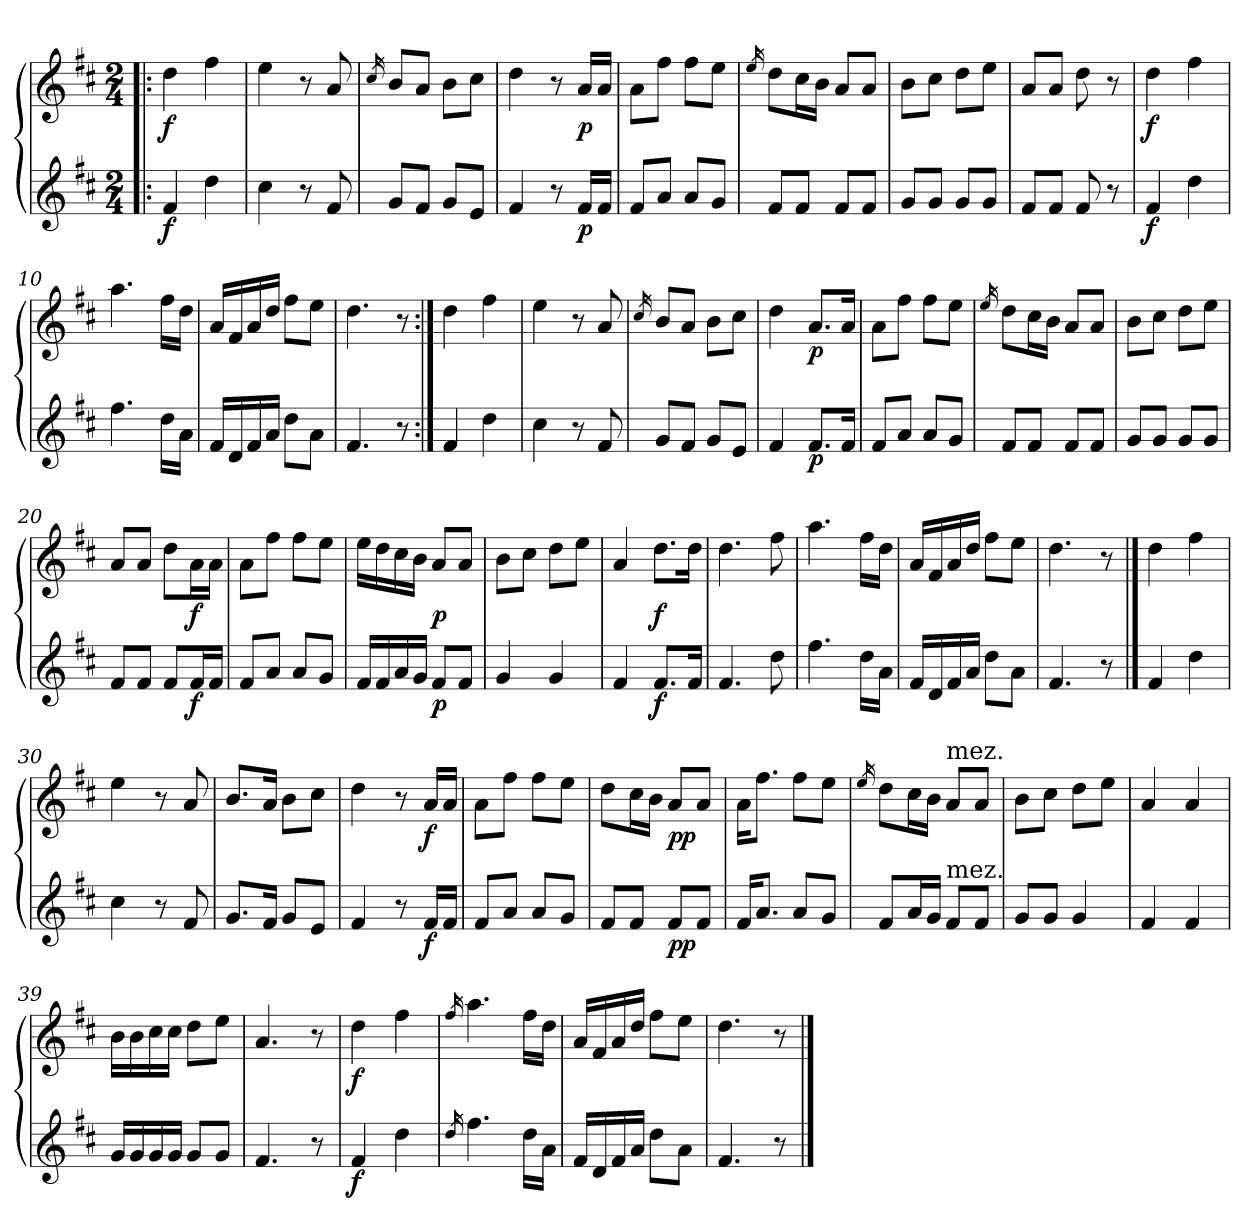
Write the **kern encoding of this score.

**kern	**dynam	**kern	**dynam
*part2	*part2	*part1	*part1
*staff2	*staff2	*staff1	*staff1
*clefG2	*	*clefG2	*
*k[f#c#]	*	*k[f#c#]	*
*D:	*	*D:	*
*M2/4	*	*M2/4	*
=1!|:	=1!|:	=1!|:	=1!|:
!	!LO:DY:b	!	!LO:DY:b
4f#/	f	4dd\	f
4dd\	.	4ff#\	.
=2	=2	=2	=2
4cc#\	.	4ee\	.
8r	.	8r	.
8f#/	.	8a/	.
=3	=3	=3	=3
.	.	16qcc#/	.
8g/L	.	8b/L	.
8f#/J	.	8a/J	.
8g/L	.	8b\L	.
8e/J	.	8cc#\J	.
=4	=4	=4	=4
4f#/	.	4dd\	.
8r	.	8r	.
!	!LO:DY:b	!	!LO:DY:b
16f#/LL	p	16a/LL	p
16f#/JJ	.	16a/JJ	.
=5	=5	=5	=5
8f#/L	.	8a\L	.
8a/J	.	8ff#\J	.
8a/L	.	8ff#\L	.
8g/J	.	8ee\J	.
=6	=6	=6	=6
.	.	16qee/	.
8f#/L	.	8dd\L	.
8f#/J	.	16cc#\L	.
.	.	16b\JJ	.
8f#/L	.	8a/L	.
8f#/J	.	8a/J	.
=7	=7	=7	=7
8g/L	.	8b\L	.
8g/J	.	8cc#\J	.
8g/L	.	8dd\L	.
8g/J	.	8ee\J	.
=8	=8	=8	=8
8f#/L	.	8a/L	.
8f#/J	.	8a/J	.
8f#/	.	8dd\	.
8r	.	8r	.
=9	=9	=9	=9
!	!LO:DY:b	!	!LO:DY:b
4f#/	f	4dd\	f
4dd\	.	4ff#\	.
=10	=10	=10	=10
4.ff#\	.	4.aa\	.
16dd\LL	.	16ff#\LL	.
16a\JJ	.	16dd\JJ	.
!!LO:LB:g=z
=11	=11	=11	=11
16f#/LL	.	16a/LL	.
16d/	.	16f#/	.
16f#/	.	16a/	.
16a/JJ	.	16dd/JJ	.
8dd\L	.	8ff#\L	.
8a\J	.	8ee\J	.
=12	=12	=12	=12
4.f#/	.	4.dd\	.
8r	.	8r	.
=13:|!	=13:|!	=13:|!	=13:|!
4f#/	.	4dd\	.
4dd\	.	4ff#\	.
=14	=14	=14	=14
4cc#\	.	4ee\	.
8r	.	8r	.
8f#/	.	8a/	.
=15	=15	=15	=15
.	.	16qcc#/	.
8g/L	.	8b/L	.
8f#/J	.	8a/J	.
8g/L	.	8b\L	.
8e/J	.	8cc#\J	.
=16	=16	=16	=16
4f#/	.	4dd\	.
!	!LO:DY:b	!	!LO:DY:b
8.f#/L	p	8.a/L	p
16f#/Jk	.	16a/Jk	.
=17	=17	=17	=17
8f#/L	.	8a\L	.
8a/J	.	8ff#\J	.
8a/L	.	8ff#\L	.
8g/J	.	8ee\J	.
=18	=18	=18	=18
.	.	16qee/	.
8f#/L	.	8dd\L	.
8f#/J	.	16cc#\L	.
.	.	16b\JJ	.
8f#/L	.	8a/L	.
8f#/J	.	8a/J	.
=19	=19	=19	=19
8g/L	.	8b\L	.
8g/J	.	8cc#\J	.
8g/L	.	8dd\L	.
8g/J	.	8ee\J	.
=20	=20	=20	=20
8f#/L	.	8a/L	.
8f#/J	.	8a/J	.
8f#/L	.	8dd\L	.
!	!LO:DY:b	!	!LO:DY:b
16f#/L	f	16a\L	f
16f#/JJ	.	16a\JJ	.
!!LO:LB:g=z
=21	=21	=21	=21
8f#/L	.	8a\L	.
8a/J	.	8ff#\J	.
8a/L	.	8ff#\L	.
8g/J	.	8ee\J	.
=22	=22	=22	=22
16f#/LL	.	16ee\LL	.
16f#/	.	16dd\	.
16a/	.	16cc#\	.
16g/JJ	.	16b\JJ	.
!	!LO:DY:b	!	!LO:DY:b
8f#/L	p	8a/L	p
8f#/J	.	8a/J	.
=23	=23	=23	=23
4g/	.	8b\L	.
.	.	8cc#\J	.
4g/	.	8dd\L	.
.	.	8ee\J	.
=24	=24	=24	=24
4f#/	.	4a/	.
!	!LO:DY:b	!	!LO:DY:b
8.f#/L	f	8.dd\L	f
16f#/Jk	.	16dd\Jk	.
=25	=25	=25	=25
4.f#/	.	4.dd\	.
8dd\	.	8ff#\	.
=26	=26	=26	=26
4.ff#\	.	4.aa\	.
16dd\LL	.	16ff#\LL	.
16a\JJ	.	16dd\JJ	.
=27	=27	=27	=27
16f#/LL	.	16a/LL	.
16d/	.	16f#/	.
16f#/	.	16a/	.
16a/JJ	.	16dd/JJ	.
8dd\L	.	8ff#\L	.
8a\J	.	8ee\J	.
=28	=28	=28	=28
4.f#/	.	4.dd\	.
8r	.	8r	.
==29	==29	==29	==29
4f#/	.	4dd\	.
4dd\	.	4ff#\	.
=30	=30	=30	=30
4cc#\	.	4ee\	.
8r	.	8r	.
8f#/	.	8a/	.
=31	=31	=31	=31
8.g/L	.	8.b/L	.
16f#/Jk	.	16a/Jk	.
8g/L	.	8b\L	.
8e/J	.	8cc#\J	.
!!LO:LB:g=z
=32	=32	=32	=32
4f#/	.	4dd\	.
8r	.	8r	.
!	!LO:DY:b	!	!LO:DY:b
16f#/LL	f	16a/LL	f
16f#/JJ	.	16a/JJ	.
=33	=33	=33	=33
8f#/L	.	8a\L	.
8a/J	.	8ff#\J	.
8a/L	.	8ff#\L	.
8g/J	.	8ee\J	.
=34	=34	=34	=34
8f#/L	.	8dd\L	.
8f#/J	.	16cc#\L	.
.	.	16b\JJ	.
!	!LO:DY:b	!	!LO:DY:b
8f#/L	pp	8a/L	pp
8f#/J	.	8a/J	.
=35	=35	=35	=35
16f#/KL	.	16a\KL	.
8.a/J	.	8.ff#\J	.
8a/L	.	8ff#\L	.
8g/J	.	8ee\J	.
=36	=36	=36	=36
.	.	16qee/	.
8f#/L	.	8dd\L	.
16a/L	.	16cc#\L	.
16g/JJ	.	16b\JJ	.
!	!	!LO:TX:a:t=mez.	!
!LO:TX:a:t=mez.	!	!	!
8f#/L	.	8a/L	.
8f#/J	.	8a/J	.
=37	=37	=37	=37
8g/L	.	8b\L	.
8g/J	.	8cc#\J	.
4g/	.	8dd\L	.
.	.	8ee\J	.
=38	=38	=38	=38
4f#/	.	4a/	.
4f#/	.	4a/	.
=39	=39	=39	=39
16g/LL	.	16b\LL	.
16g/	.	16b\	.
16g/	.	16cc#\	.
16g/JJ	.	16cc#\JJ	.
8g/L	.	8dd\L	.
8g/J	.	8ee\J	.
=40	=40	=40	=40
4.f#/	.	4.a/	.
8r	.	8r	.
=41	=41	=41	=41
!	!LO:DY:b	!	!LO:DY:b
4f#/	f	4dd\	f
4dd\	.	4ff#\	.
=42	=42	=42	=42
16qdd/	.	16qff#/	.
4.ff#\	.	4.aa\	.
16dd\LL	.	16ff#\LL	.
16a\JJ	.	16dd\JJ	.
!!LO:LB:g=z
=43	=43	=43	=43
16f#/LL	.	16a/LL	.
16d/	.	16f#/	.
16f#/	.	16a/	.
16a/JJ	.	16dd/JJ	.
8dd\L	.	8ff#\L	.
8a\J	.	8ee\J	.
=44	=44	=44	=44
4.f#/	.	4.dd\	.
8r	.	8r	.
==	==	==	==
*-	*-	*-	*-
